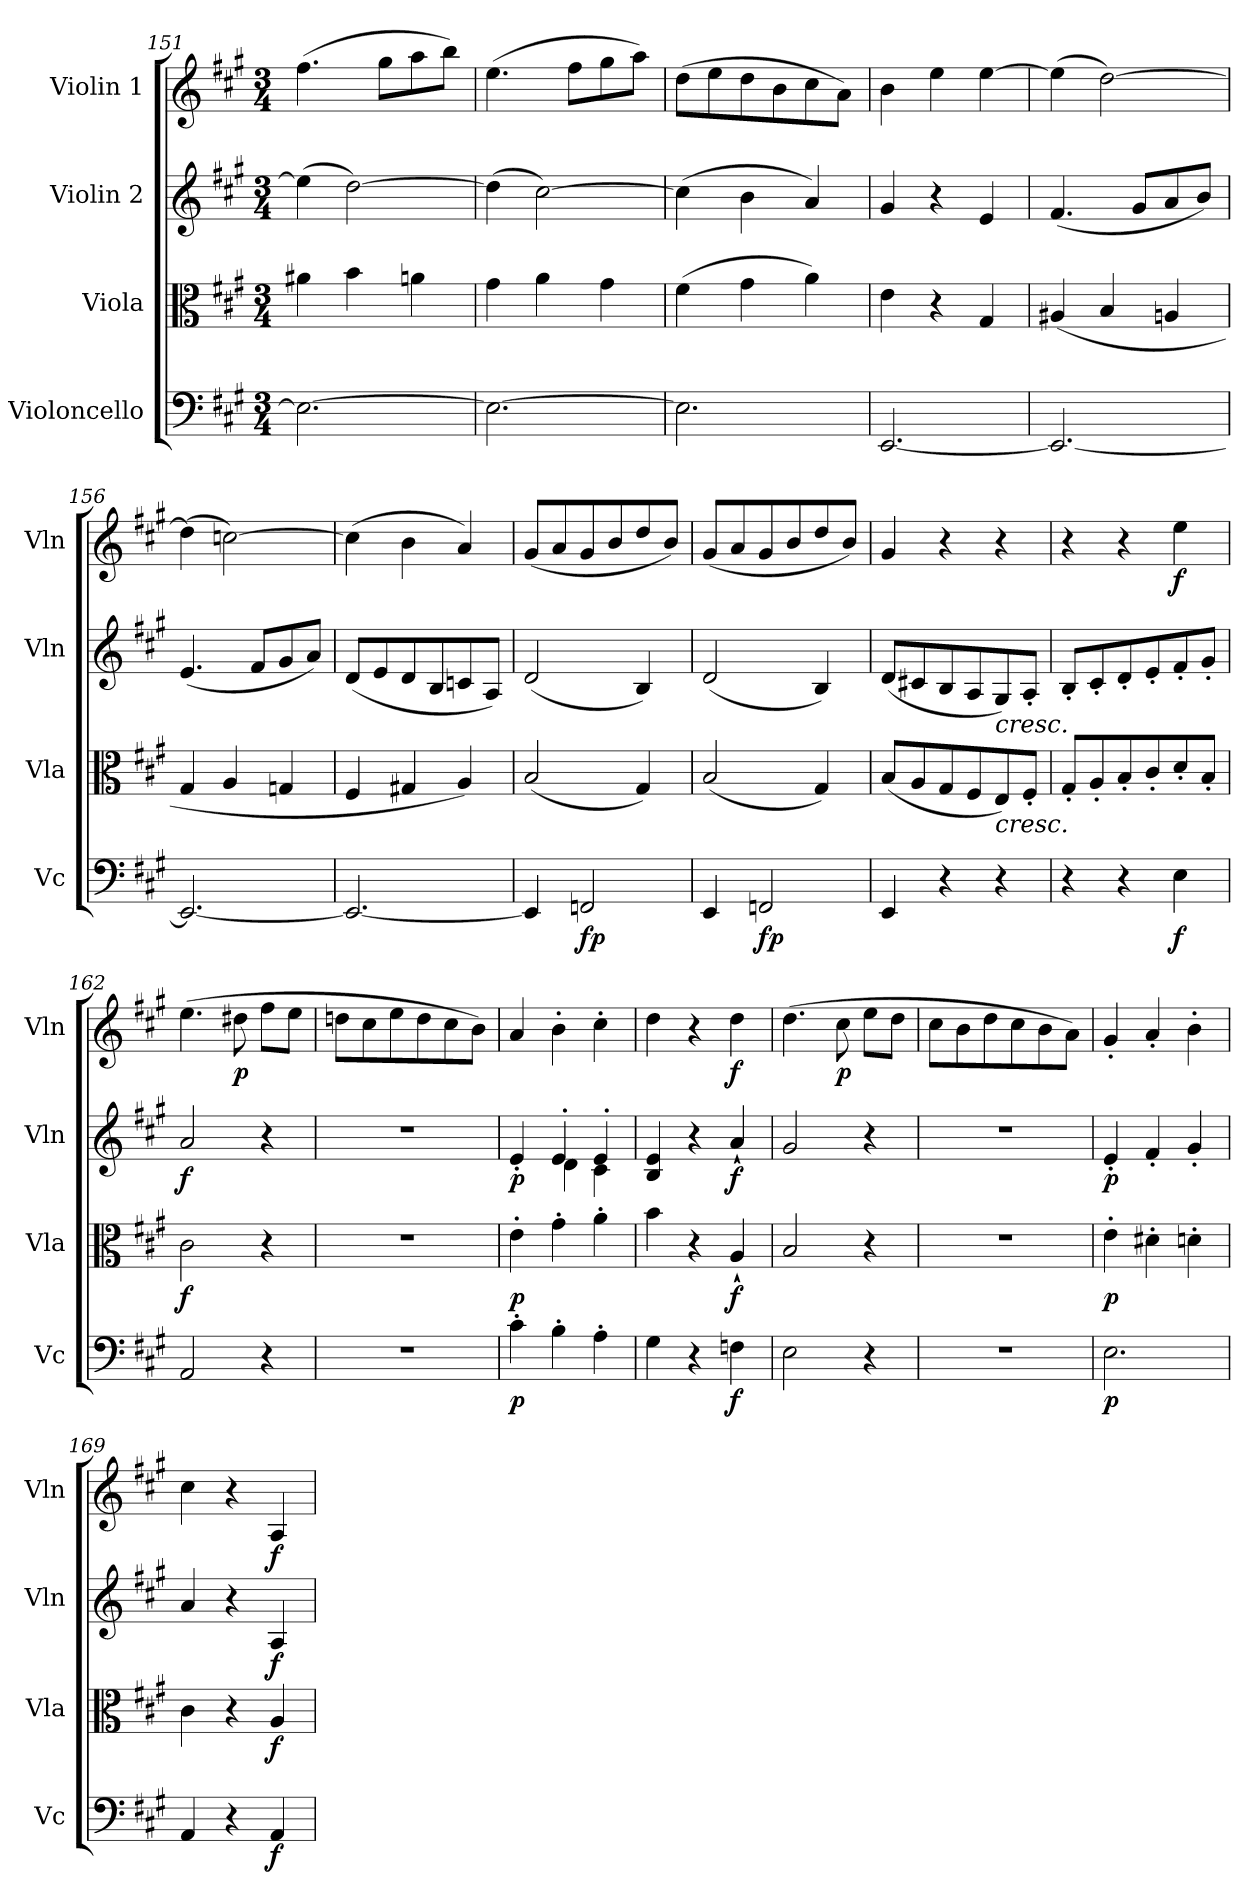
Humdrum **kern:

**kern	**dynam	**kern	**dynam	**kern	**dynam	**kern	**dynam
*part4	*part4	*part3	*part3	*part2	*part2	*part1	*part1
*staff4	*staff4	*staff3	*staff3	*staff2	*staff2	*staff1	*staff1
*I"Violoncello	*	*I"Viola	*	*I"Violin 2	*	*I"Violin 1	*
*I'Vc	*	*I'Vla	*	*I'Vln	*	*I'Vln	*
*clefF4	*	*clefC3	*	*clefG2	*	*clefG2	*
*k[f#c#g#]	*	*k[f#c#g#]	*	*k[f#c#g#]	*	*k[f#c#g#]	*
*M3/4	*	*M3/4	*	*M3/4	*	*M3/4	*
=151	=151	=151	=151	=151	=151	=151	=151
2.E\_	.	4a#X\	.	(4ee\]	.	(4.ff#\	.
.	.	4b\	.	[2dd\)	.	.	.
.	.	.	.	.	.	8gg#\L	.
.	.	4an\	.	.	.	8aa\	.
.	.	.	.	.	.	8bb\J)	.
=152	=152	=152	=152	=152	=152	=152	=152
2.E\_	.	4g#\	.	(4dd\]	.	(4.ee\	.
.	.	4a\	.	[2cc#\)	.	.	.
.	.	.	.	.	.	8ff#\L	.
.	.	4g#\	.	.	.	8gg#\	.
.	.	.	.	.	.	8aa\J)	.
=153	=153	=153	=153	=153	=153	=153	=153
2.E\]	.	(4f#\	.	(4cc#\]	.	(8dd\L	.
.	.	.	.	.	.	8ee\	.
.	.	4g#\	.	4b\	.	8dd\	.
.	.	.	.	.	.	8b\	.
.	.	4a\)	.	4a/)	.	8cc#\	.
.	.	.	.	.	.	8a\J)	.
=154	=154	=154	=154	=154	=154	=154	=154
[2.EE/	.	4e\	.	4g#/	.	4b\	.
.	.	4r	.	4r	.	4ee\	.
.	.	4G#/	.	4e/	.	[4ee\	.
=155	=155	=155	=155	=155	=155	=155	=155
2.EE/_	.	(<4A#X/	.	(4.f#/	.	(4ee\]	.
.	.	4B/	.	.	.	[2dd\)	.
.	.	.	.	8g#/L	.	.	.
.	.	4An/	.	8a/	.	.	.
.	.	.	.	8b/J)	.	.	.
=156	=156	=156	=156	=156	=156	=156	=156
2.EE/_	.	4G#/	.	(4.e/	.	(4dd\]	.
.	.	4A/	.	.	.	[2ccn\)	.
.	.	.	.	8f#/L	.	.	.
.	.	4Gn/	.	8g#/	.	.	.
.	.	.	.	8a/J)	.	.	.
=157	=157	=157	=157	=157	=157	=157	=157
2.EE/_	.	4F#/	.	(8d/L	.	(4cc\]	.
.	.	.	.	8e/	.	.	.
.	.	4G#X/	.	8d/	.	4b\	.
.	.	.	.	8B/	.	.	.
.	.	4A/)	.	8cn/	.	4a/)	.
.	.	.	.	8A/J)	.	.	.
!!LO:LB:g=z
=158	=158	=158	=158	=158	=158	=158	=158
4EE/]	.	(2B/	.	(2d/	.	(8g#/L	.
.	.	.	.	.	.	8a/	.
!	!LO:DY:b	!	!	!	!	!	!
2FFn/	fp	.	.	.	.	8g#/	.
.	.	.	.	.	.	8b/	.
.	.	4G#/)	.	4B/)	.	8dd/	.
.	.	.	.	.	.	8b/J)	.
!!LO:LB:g=z
=159	=159	=159	=159	=159	=159	=159	=159
4EE/	.	(2B/	.	(2d/	.	(8g#/L	.
.	.	.	.	.	.	8a/	.
!	!LO:DY:b	!	!	!	!	!	!
2FFn/	fp	.	.	.	.	8g#/	.
.	.	.	.	.	.	8b/	.
.	.	4G#/)	.	4B/)	.	8dd/	.
.	.	.	.	.	.	8b/J)	.
=160	=160	=160	=160	=160	=160	=160	=160
4EE/	.	(8B/L	.	(8d/L	.	4g#/	.
.	.	8A/	.	8c#X/	.	.	.
4r	.	8G#/	.	8B/	.	4r	.
.	.	8F#/	.	8A/	.	.	.
!	!	!	!	!LO:TX:b:i:t=cresc.	!	!	!
!	!	!LO:TX:b:i:t=cresc.	!	!	!	!	!
4r	.	8E/)	.	8G#/)	.	4r	.
.	.	8F#'/J	.	8A'/J	.	.	.
=161	=161	=161	=161	=161	=161	=161	=161
4r	.	8G#'/L	.	8B'/L	.	4r	.
.	.	8A'/	.	8c#'/	.	.	.
4r	.	8B'/	.	8d'/	.	4r	.
.	.	8c#'/	.	8e'/	.	.	.
!	!LO:DY:b	!	!	!	!	!	!LO:DY:b
4E\	f	8d'/	.	8f#'/	.	4ee\	f
.	.	8B'/J	.	8g#'/J	.	.	.
=162	=162	=162	=162	=162	=162	=162	=162
!	!	!	!LO:DY:b	!	!LO:DY:b	!	!
2AA/	.	2c#\	f	2a/	f	(4.ee\	.
!	!	!	!	!	!	!	!LO:DY:b
.	.	.	.	.	.	8dd#X\	p
4r	.	4r	.	4r	.	8ff#\L	.
.	.	.	.	.	.	8ee\J	.
=163	=163	=163	=163	=163	=163	=163	=163
2.r	.	2.r	.	2.r	.	8ddn\L	.
.	.	.	.	.	.	8cc#\	.
.	.	.	.	.	.	8ee\	.
.	.	.	.	.	.	8dd\	.
.	.	.	.	.	.	8cc#\	.
.	.	.	.	.	.	8b\J)	.
=164	=164	=164	=164	=164	=164	=164	=164
*	*	*	*	*^	*	*	*
!	!LO:DY:b	!	!LO:DY:b	!	!	!LO:DY:b	!	!
4c#'\	p	4e'\	p	4e'>/	4ryy	p	4a/	.
4B'\	.	4g#'\	.	4e'/	4d\	.	4b'\	.
4A'\	.	4a'\	.	4e'/	4c#\	.	4cc#'\	.
*	*	*	*	*v	*v	*	*	*
=165	=165	=165	=165	=165	=165	=165	=165
4G#\	.	4b\	.	4B/ 4e/	.	4dd\	.
4r	.	4r	.	4r	.	4r	.
!	!LO:DY:b	!	!LO:DY:b	!	!LO:DY:b	!	!LO:DY:b
4Fn\	f	4A`/	f	4a`/	f	4dd\	f
=166	=166	=166	=166	=166	=166	=166	=166
2E\	.	2B/	.	2g#/	.	(4.dd\	.
!	!	!	!	!	!	!	!LO:DY:b
.	.	.	.	.	.	8cc#\	p
4r	.	4r	.	4r	.	8ee\L	.
.	.	.	.	.	.	8dd\J	.
=167	=167	=167	=167	=167	=167	=167	=167
2.r	.	2.r	.	2.r	.	8cc#\L	.
.	.	.	.	.	.	8b\	.
.	.	.	.	.	.	8dd\	.
.	.	.	.	.	.	8cc#\	.
.	.	.	.	.	.	8b\	.
.	.	.	.	.	.	8a\J)	.
!!LO:LB:g=z
=168	=168	=168	=168	=168	=168	=168	=168
!	!LO:DY:b	!	!LO:DY:b	!	!LO:DY:b	!	!
2.E\	p	4e'\	p	4e'/	p	4g#'/	.
.	.	4d#X'\	.	4f#'/	.	4a'/	.
.	.	4dn'\	.	4g#'/	.	4b'\	.
=169	=169	=169	=169	=169	=169	=169	=169
4AA/	.	4c#\	.	4a/	.	4cc#\	.
4r	.	4r	.	4r	.	4r	.
!	!LO:DY:b	!	!LO:DY:b	!	!LO:DY:b	!	!LO:DY:b
4AA/	f	4A/	f	4A/	f	4A/	f
=	=	=	=	=	=	=	=
*-	*-	*-	*-	*-	*-	*-	*-
